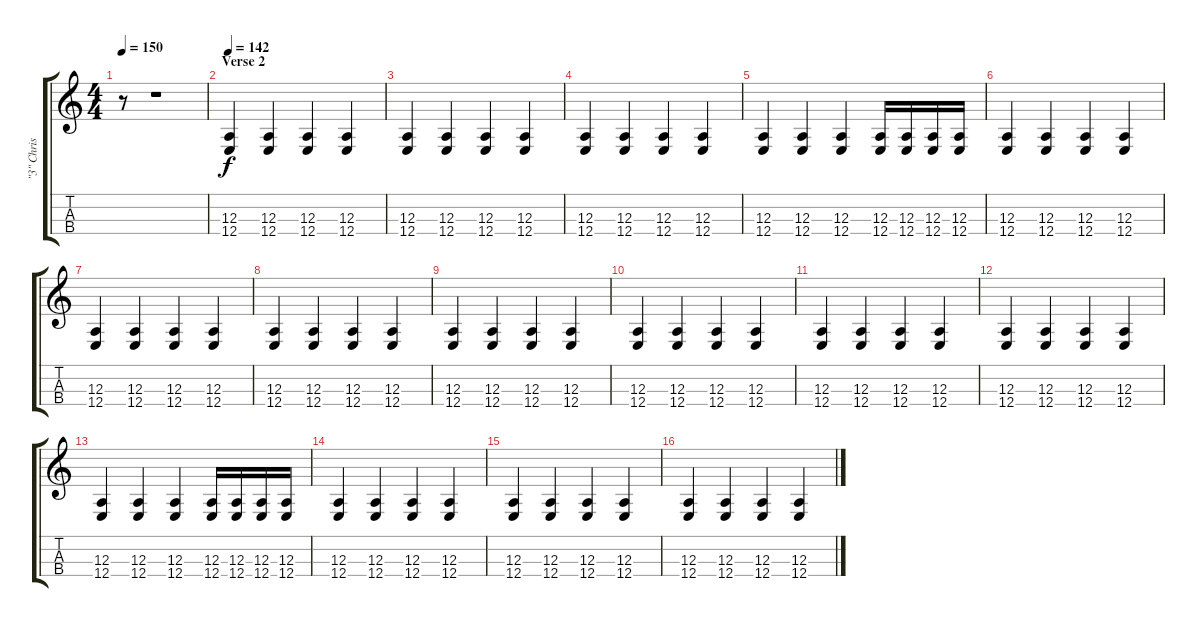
\track ("\"3\" Chris Fehn (Perc.)" "\"3\" Chris ") {instrument melodictom}
\staff {score tabs}
\tuning (G3 D3 A2 E2) {hide}
\ts (4 4)
\tempo 150
\clef g2
\ks c
r.8{dy f} r.1 |
\section ("" "Verse 2")
\tempo 142
(12.3 12.4).4 (12.3 12.4).4 (12.3 12.4).4 (12.3 12.4).4 |
(12.3 12.4).4 (12.3 12.4).4 (12.3 12.4).4 (12.3 12.4).4 |
(12.3 12.4).4 (12.3 12.4).4 (12.3 12.4).4 (12.3 12.4).4 |
(12.3 12.4).4 (12.3 12.4).4 (12.3 12.4).4 (12.3 12.4).16 (12.3 12.4).16 (12.3 12.4).16 (12.3 12.4).16 |
(12.3 12.4).4 (12.3 12.4).4 (12.3 12.4).4 (12.3 12.4).4 |
(12.3 12.4).4 (12.3 12.4).4 (12.3 12.4).4 (12.3 12.4).4 |
(12.3 12.4).4 (12.3 12.4).4 (12.3 12.4).4 (12.3 12.4).4 |
(12.3 12.4).4 (12.3 12.4).4 (12.3 12.4).4 (12.3 12.4).4 |
(12.3 12.4).4 (12.3 12.4).4 (12.3 12.4).4 (12.3 12.4).4 |
(12.3 12.4).4 (12.3 12.4).4 (12.3 12.4).4 (12.3 12.4).4 |
(12.3 12.4).4 (12.3 12.4).4 (12.3 12.4).4 (12.3 12.4).4 |
(12.3 12.4).4 (12.3 12.4).4 (12.3 12.4).4 (12.3 12.4).16 (12.3 12.4).16 (12.3 12.4).16 (12.3 12.4).16 |
(12.3 12.4).4 (12.3 12.4).4 (12.3 12.4).4 (12.3 12.4).4 |
(12.3 12.4).4 (12.3 12.4).4 (12.3 12.4).4 (12.3 12.4).4 |
(12.3 12.4).4 (12.3 12.4).4 (12.3 12.4).4 (12.3 12.4).4
